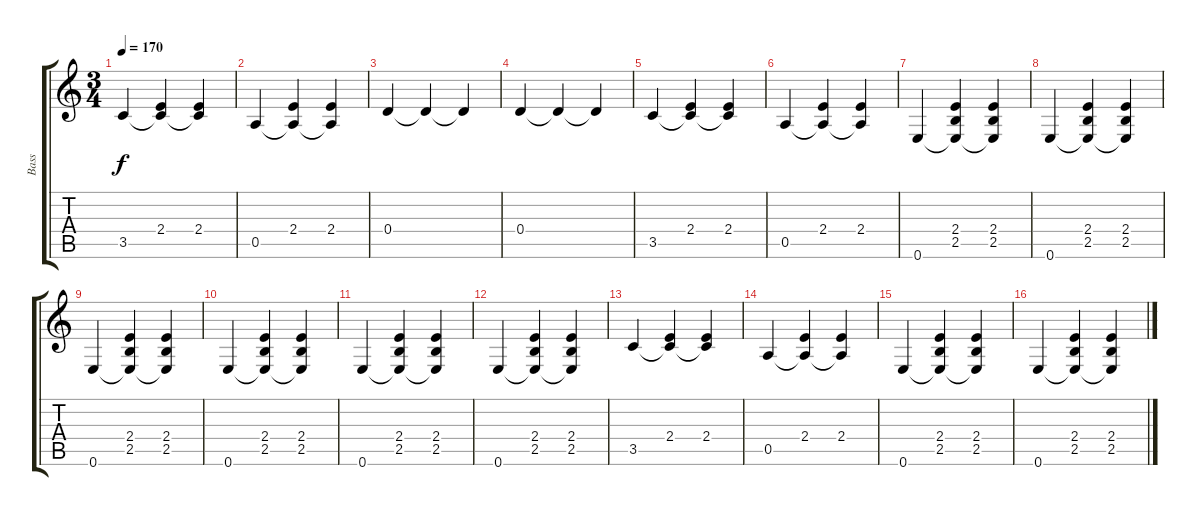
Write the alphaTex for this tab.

\track ("Bass" "Bass") {instrument electricbassfinger}
\staff {score tabs}
\tuning (E4 B3 G3 D3 A2 E2) {hide}
\ts (3 4)
\tempo 170
\clef g2
\ks c
3.5.4{dy f} (2.4 3.5{t}).4 (2.4 3.5{t}).4 |
0.5.4 (2.4 0.5{t}).4 (2.4 0.5{t}).4 |
0.4.4 0.4{t}.4 0.4{t}.4 |
0.4.4 0.4{t}.4 0.4{t}.4 |
3.5.4 (2.4 3.5{t}).4 (2.4 3.5{t}).4 |
0.5.4 (2.4 0.5{t}).4 (2.4 0.5{t}).4 |
0.6.4 (2.4 2.5 0.6{t}).4 (2.4 2.5 0.6{t}).4 |
0.6.4 (2.4 2.5 0.6{t}).4 (2.4 2.5 0.6{t}).4 |
0.6.4 (2.4 2.5 0.6{t}).4 (2.4 2.5 0.6{t}).4 |
0.6.4 (2.4 2.5 0.6{t}).4 (2.4 2.5 0.6{t}).4 |
0.6.4 (2.4 2.5 0.6{t}).4 (2.4 2.5 0.6{t}).4 |
0.6.4 (2.4 2.5 0.6{t}).4 (2.4 2.5 0.6{t}).4 |
3.5.4 (2.4 3.5{t}).4 (2.4 3.5{t}).4 |
0.5.4 (2.4 0.5{t}).4 (2.4 0.5{t}).4 |
0.6.4 (2.4 2.5 0.6{t}).4 (2.4 2.5 0.6{t}).4 |
0.6.4 (2.4 2.5 0.6{t}).4 (2.4 2.5 0.6{t}).4
